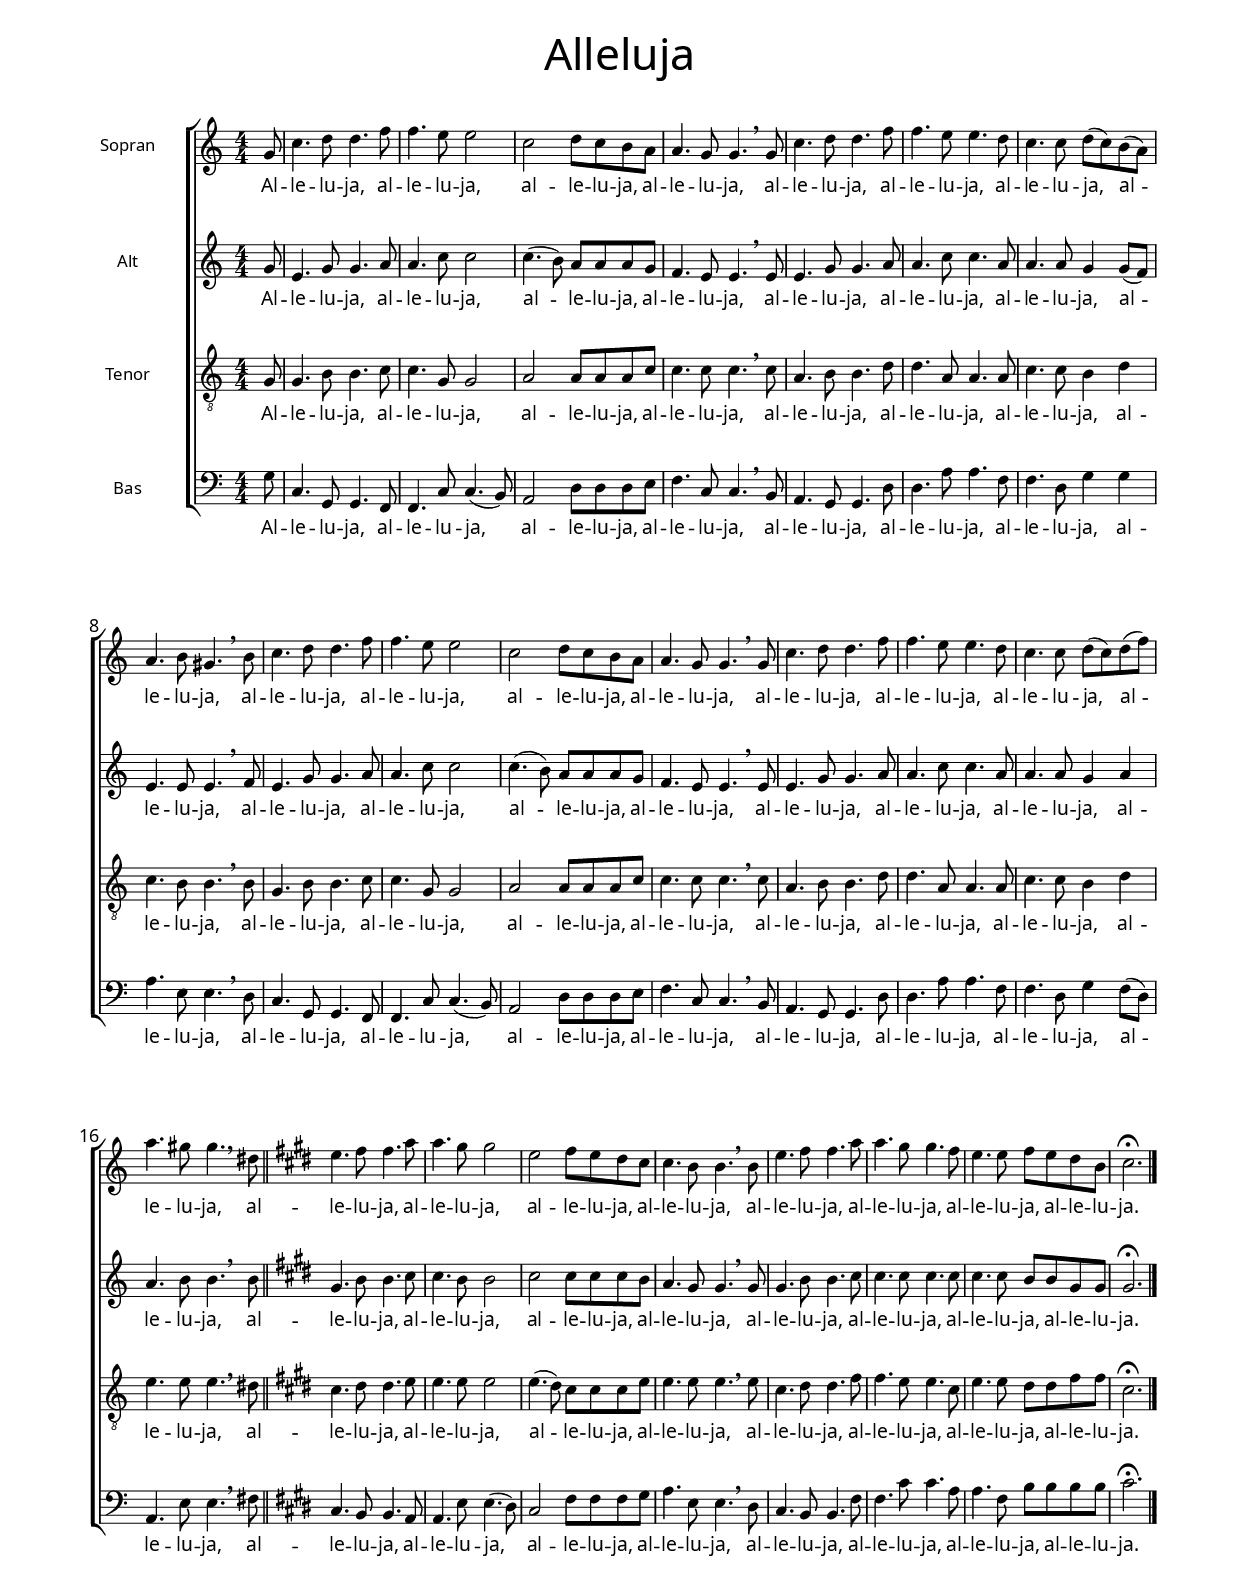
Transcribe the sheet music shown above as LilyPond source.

\version "2.18.2"

\include "../common.ly"

\header {
  title = "Alleluja"
}

sopNotes = \relative c'' {

\partial 8

g8 c4. d8 d4.
f8 f4. e8 e2

c2 d8 c b
a8 a4. g8 g4. \breathe

    g8 c4. d8 d4.
    f8 f4. e8 e4.
    
    d8 c4. c8 d( c) b( a)
    a4. b8 gis4. \breathe
    
b8 c4. d8 d4.
f8 f4. e8 e2

c2 d8 c b
a8 a4. g8 g4. \breathe

    g8 c4. d8 d4.
    f8 f4. e8 e4.
    
    d8 c4. c8 d( c) d( f)
    a4. gis8 gis4. \breathe
    
dis8 \bar "||" \key e \major e4. fis8 fis4.
a8 a4. gis8 gis2

e2 fis8 e dis cis
cis4. b8 b4. \breathe

    b8 e4. fis8 fis4.
    a8 a4. gis8 gis4.
    
    fis8 e4. e8 fis e dis b
    cis2.\fermata

\bar "|."

}

altNotes = \relative c'' {

g8 e4. g8 g4.
a8 a4. c8 c2

c4.( b8) a a a
g f4. e8 e4. \breathe

    e8 e4. g8 g4.
    a8 a4. c8 c4.
    
    a8 a4. a8 g4 g8( f)
    e4. e8 e4. \breathe

f8 e4. g8 g4.
a8 a4. c8 c2

c4.( b8) a a a
g f4. e8 e4. \breathe

    e8 e4. g8 g4.
    a8 a4. c8 c4.
    
    a8 a4. a8 g4 a
    a4. b8 b4. \breathe

b8 \key e \major gis4. b8 b4.
cis8 cis4. b8 b2

cis2 cis8 cis cis b
a4. gis8 gis4. \breathe

    gis8 gis4. b8 b4.
    cis8 cis4. cis8 cis4.
    cis8 cis4. cis8 b b gis gis
    gis2.\fermata

}

tenNotes = \relative c' {
  
g8 g4. b8 b4.
c8 c4. g8 g2

a a8 a a
c c4. c8 c4. \breathe

    c8 a4. b8 b4.
    d8 d4. a8 a4.

    a8 c4. c8 b4 d
    c4. b8 b4. \breathe
    
b8 g4. b8 b4.
c8 c4. g8 g2

a a8 a a
c c4. c8 c4. \breathe

    c8 a4. b8 b4.
    d8 d4. a8 a4.

    a8 c4. c8 b4 d
    e4. e8 e4. \breathe
    
dis8 \key e \major cis4. dis8 dis4.
e8 e4. e8 e2

e4.( dis8) cis cis cis e
e4. e8 e4. \breathe

    e8 cis4. dis8 dis4.
    fis8 fis4. e8 e4.
    
    cis8 e4. e8 dis dis fis fis
    cis2.\fermata

}

basNotes = \relative c' {

g8 c,4. g8 g4.
f8 f4. c'8 c4.( b8)

a2 d8 d d
e f4. c8 c4. \breathe

    b8 a4. g8 g4.
    d'8 d4. a'8 a4.
    
    f8 f4. d8 g4 g
    a4. e8 e4. \breathe

d8 c4. g8 g4.
f8 f4. c'8 c4.( b8)

a2 d8 d d
e f4. c8 c4. \breathe

    b8 a4. g8 g4.
    d'8 d4. a'8 a4.

    f8 f4. d8 g4 f8( d)
    a4. e'8 e4. \breathe
    
fis8 \key e \major cis4. b8 b4.
a8 a4. e'8 e4.( dis8)

cis2 fis8 fis fis
gis a4. e8 e4. \breathe

    dis8 cis4. b8 b4.
    fis'8 fis4. cis'8 cis4.
    
    a8 a4. fis8 b b b b
    cis2.\fermata

}

lyricsA = \lyricmode {
    Al -- le -- lu -- ja, al -- le -- lu -- ja, al -- le -- lu -- ja, al -- le -- lu -- ja,
    al -- le -- lu -- ja, al -- le -- lu -- ja, al -- le -- lu -- ja, al -- le -- lu -- ja,
    al -- le -- lu -- ja, al -- le -- lu -- ja, al -- le -- lu -- ja, al -- le -- lu -- ja,
    al -- le -- lu -- ja, al -- le -- lu -- ja, al -- le -- lu -- ja, al -- le -- lu -- ja,
    al -- le -- lu -- ja, al -- le -- lu -- ja, al -- le -- lu -- ja, al -- le -- lu -- ja,
    al -- le -- lu -- ja, al -- le -- lu -- ja, al -- le -- lu -- ja, al -- le -- lu -- ja.
}

\score {
  <<
    \new ChoirStaff <<
      \new Voice = Sop { 
        \set Staff.instrumentName = "Sopran"
        \sopNotes }
        \new Lyrics \lyricsto "Sop" \lyricsA
      \new Voice = Alt {
        \set Staff.instrumentName = "Alt"
        \altNotes }
        \new Lyrics \lyricsto "Alt" \lyricsA
      \new Voice = Ten {
        \set Staff.instrumentName = "Tenor"
        \clef "treble_8"
        \tenNotes }
        \new Lyrics \lyricsto "Ten" \lyricsA
      \new Voice = Bas {
        \set Staff.instrumentName = "Bas"
        \clef bass
        \basNotes }
        \new Lyrics \lyricsto "Bas" \lyricsA
    >>
  >>

  \layout { }

}
